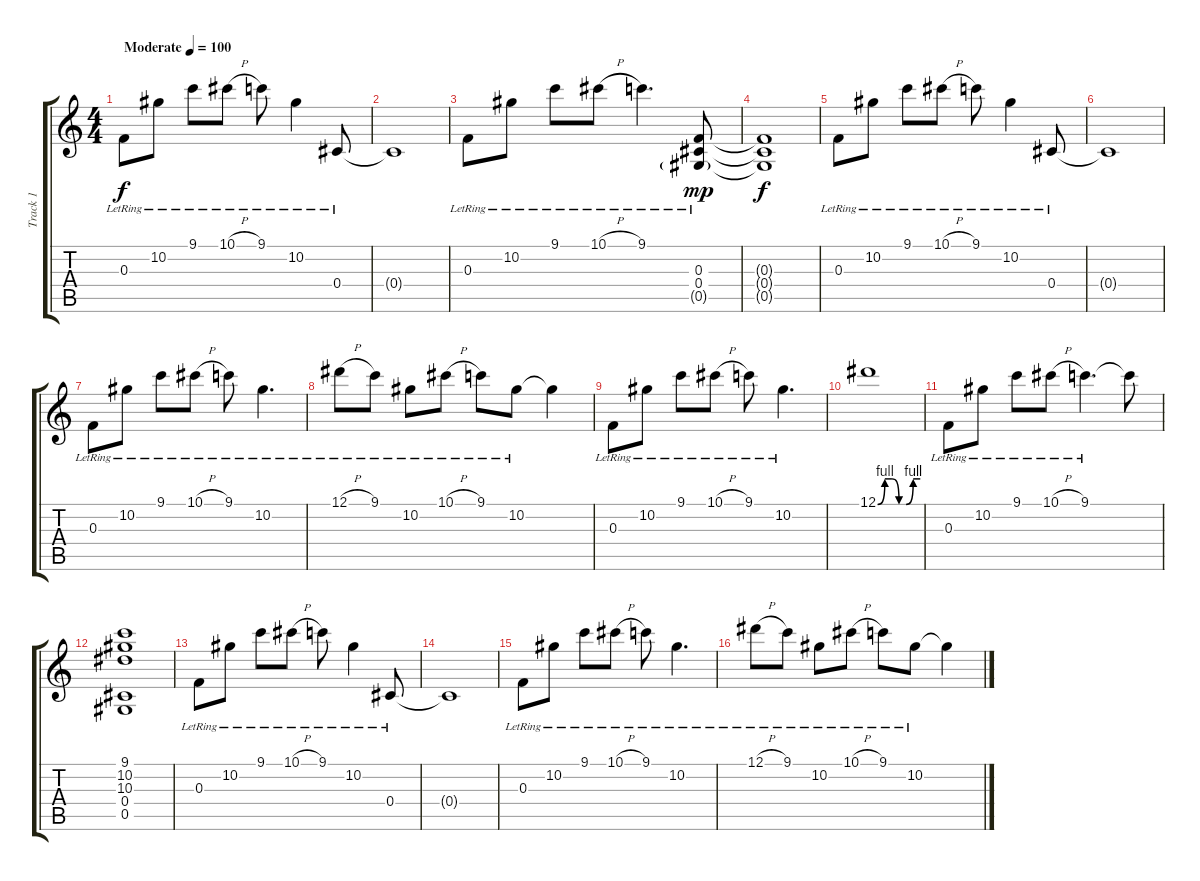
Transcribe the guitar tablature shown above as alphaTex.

\track ("Track 1" "Track 1") {instrument acousticguitarsteel}
\staff {score tabs}
\tuning (Eb4 Bb3 F3 Db3 Ab2 Eb2) {hide}
\ts (4 4)
\tempo (100 "Moderate")
\clef g2
\ks c
0.3{lr}.8{dy f instrument acousticguitarsteel} 10.2{lr}.8 9.1{lr}.8 10.1{h lr}.8 9.1{lr}.8 10.2{lr}.4 0.4{lr}.8 |
0.4{t}.1 |
0.3{lr}.8 10.2{lr}.8 9.1{lr}.8 10.1{h lr}.8 9.1{lr}.4{d} (0.3 0.4{lr} 0.5{g}).8{dy mp} |
(0.3{t} 0.4{t} 0.5{t}).1{dy f} |
0.3{lr}.8 10.2{lr}.8 9.1{lr}.8 10.1{h lr}.8 9.1{lr}.8 10.2{lr}.4 0.4{lr}.8 |
0.4{t}.1 |
0.3{lr}.8 10.2{lr}.8 9.1{lr}.8 10.1{h lr}.8 9.1{lr}.8 10.2{lr}.4{d} |
12.1{h lr}.8 9.1{lr}.8 10.2{lr}.8 10.1{h lr}.8 9.1{lr}.8 10.2{lr}.8 10.2{t}.4 |
0.3{lr}.8 10.2{lr}.8 9.1{lr}.8 10.1{h lr}.8 9.1{lr}.8 10.2{lr}.4{d} |
12.1{be (custom 0 0 10 4 20 4 30 0 40 0 50 4 60 4)}.1 |
0.3{lr}.8 10.2{lr}.8 9.1{lr}.8 10.1{h lr}.8 9.1{lr}.4{d} 9.1{t}.8 |
(9.1 10.2 10.3 0.4 0.5).1 |
0.3{lr}.8 10.2{lr}.8 9.1{lr}.8 10.1{h lr}.8 9.1{lr}.8 10.2{lr}.4 0.4{lr}.8 |
0.4{t}.1 |
0.3{lr}.8 10.2{lr}.8 9.1{lr}.8 10.1{h lr}.8 9.1{lr}.8 10.2{lr}.4{d} |
12.1{h lr}.8 9.1{lr}.8 10.2{lr}.8 10.1{h lr}.8 9.1{lr}.8 10.2{lr}.8 10.2{t}.4
